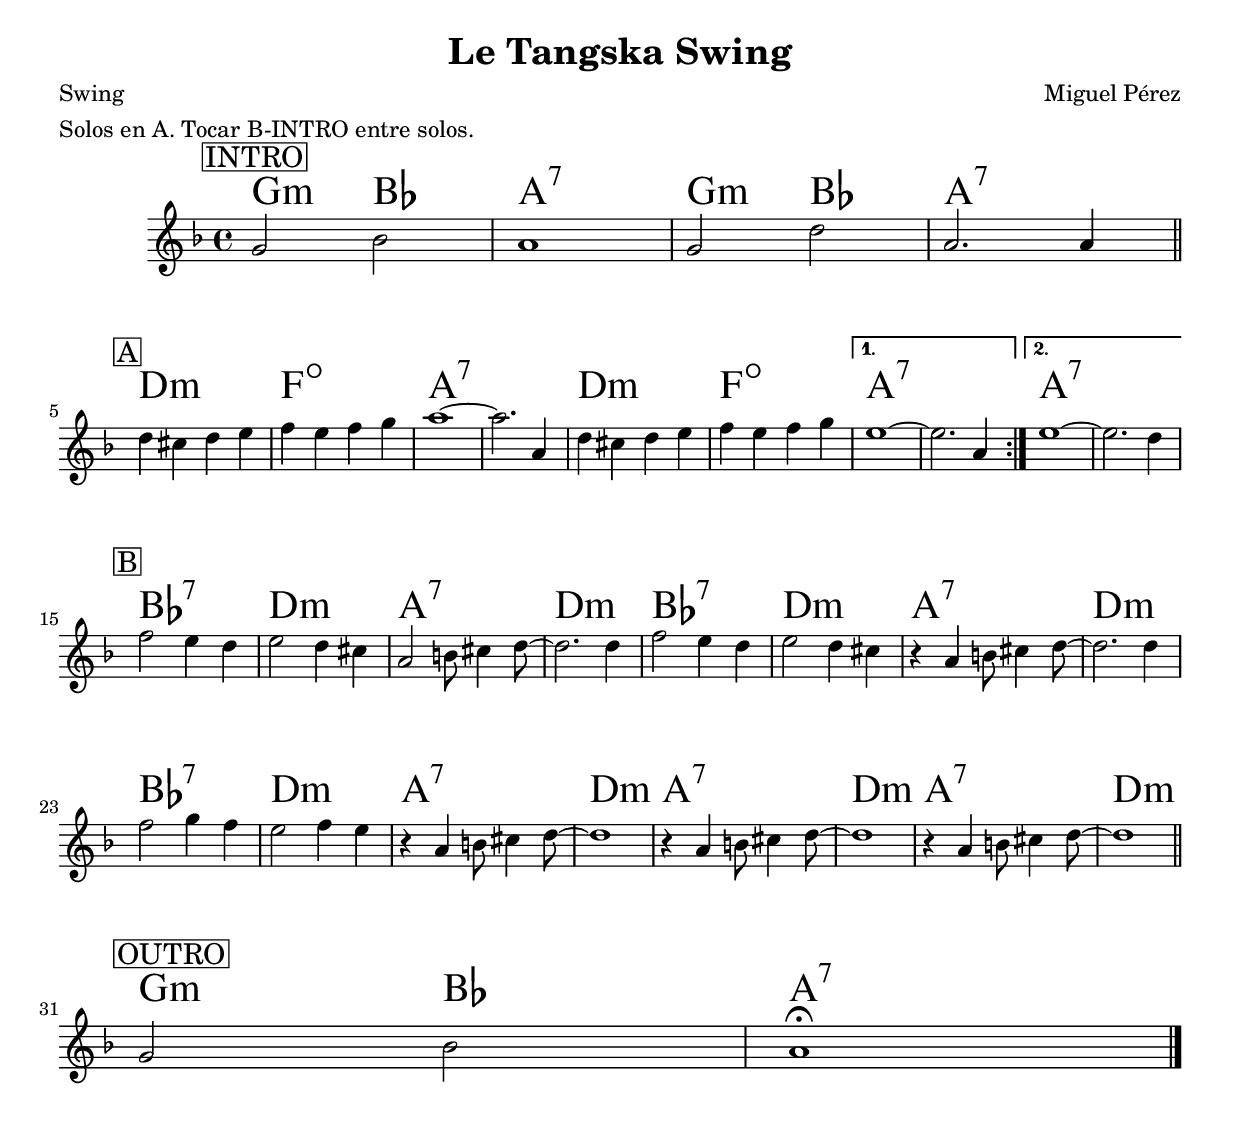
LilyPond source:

\include "headers.ly"

\header {
  title = "Le Tangska Swing"
  composer = "Miguel Pérez"
  poet = "Swing"
  meter = "Solos en A. Tocar B-INTRO entre solos."
}

cifrado =  \chords {
  \set chordChanges = ##t
  \set noChordSymbol = ""
  
  g2:min bes | a1:7 | g2:min bes | a1:7 |
  
  d1:min | f:dim | a:7 | a:7 | 
  d1:min | f:dim | a:7 | a:7 |
  \set chordChanges = ##f 
  a:7 |
  \set chordChanges = ##t
  a:7 |
  
  bes:7 | d:min | a:7 | d:min |
  bes:7 | d:min | a:7 | d:min |
  bes:7 | d:min | a:7 | d:min |
  a:7 | d:min | a:7 | d:min |
  
  g2:min bes | a1:7
}

melo = \relative c'' {
  \key d \minor
  \mark \intro
  g2 bes | a1 | g2 d' a2. a4 |
  \dbar
  \break
  
  \mark \parteA
  \repeat volta 2 {
    d cis d e | f e f g | a1~ | a2. a,4 |
    d cis d e | f e f g |
  }
  \alternative {
    { e1~ | e2. a,4 }
    { e'1~ | e2. d4 }
  }
  \break
  
  \mark \parteB
  f2 e4 d | e2 d4 cis | a2 b8 cis4 d8~ | d2. d4 |
  f2 e4 d | e2 d4 cis | r4 a b8 cis4 d8~ | d2. d4 |
  f2 g4 f | e2 f4 e | 
  \repeat unfold 3 {
    r4 a, b8 cis4 d8~ | d1 
  }
 
  \dbar
  \break
  
  \mark \outro
  g,2 bes | a1\fermata
  \fin
}

<<
  \cifrado
  \melo
>>